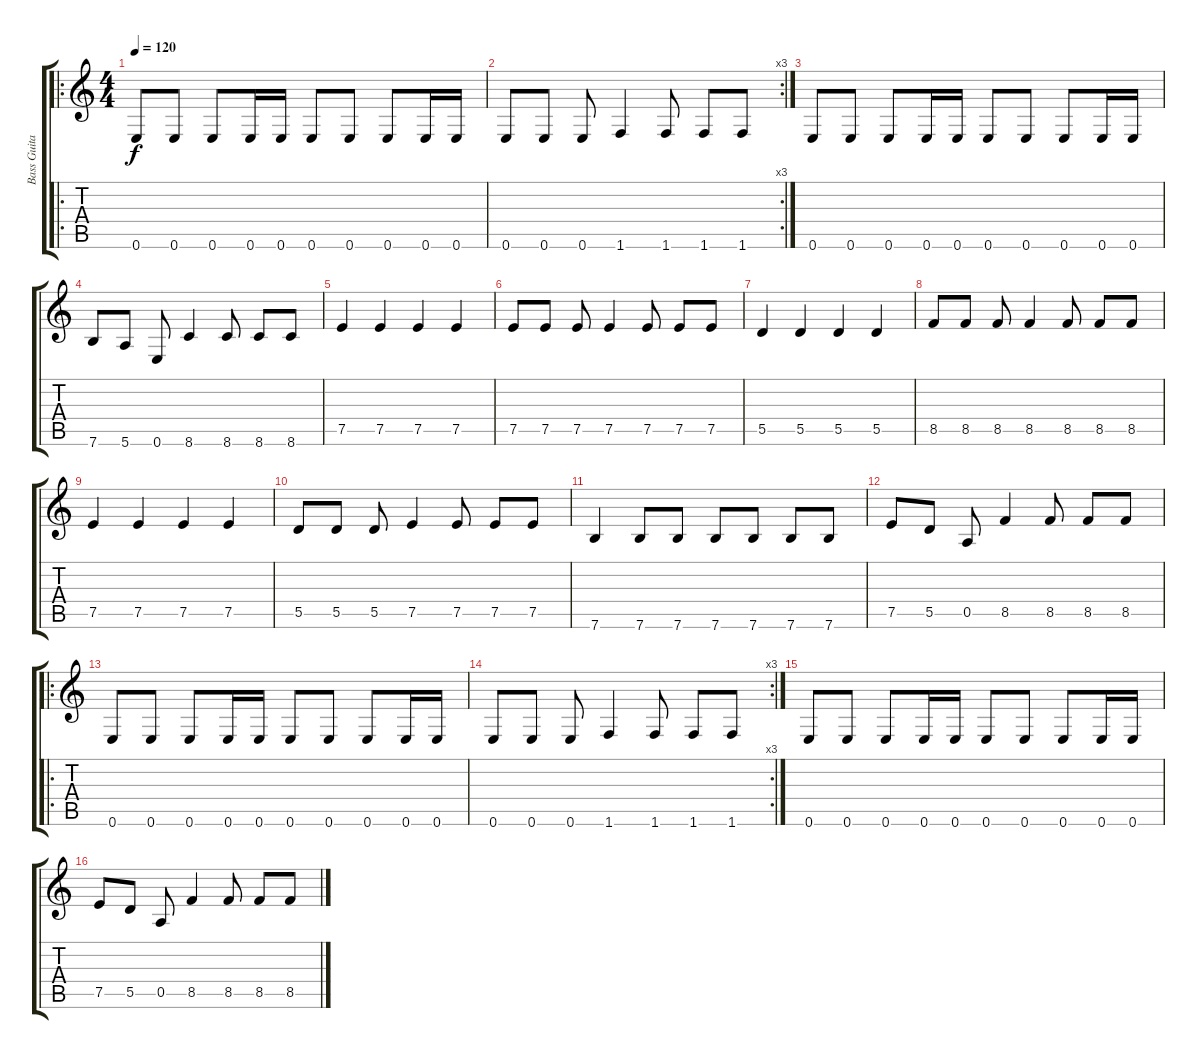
\track ("Bass Guitar" "Bass Guita") {instrument electricbassfinger}
\staff {score tabs}
\tuning (E4 B3 G3 D3 A2 E2) {hide}
\ro
\ts (4 4)
\tempo 120
\clef g2
\ks c
0.6.8{dy f} 0.6.8 0.6.8 0.6.16 0.6.16 0.6.8 0.6.8 0.6.8 0.6.16 0.6.16 |
\rc 3
0.6.8 0.6.8 0.6.8 1.6.4 1.6.8 1.6.8 1.6.8 |
0.6.8 0.6.8 0.6.8 0.6.16 0.6.16 0.6.8 0.6.8 0.6.8 0.6.16 0.6.16 |
7.6.8 5.6.8 0.6.8 8.6.4 8.6.8 8.6.8 8.6.8 |
7.5.4 7.5.4 7.5.4 7.5.4 |
7.5.8 7.5.8 7.5.8 7.5.4 7.5.8 7.5.8 7.5.8 |
5.5.4 5.5.4 5.5.4 5.5.4 |
8.5.8 8.5.8 8.5.8 8.5.4 8.5.8 8.5.8 8.5.8 |
7.5.4 7.5.4 7.5.4 7.5.4 |
5.5.8 5.5.8 5.5.8 7.5.4 7.5.8 7.5.8 7.5.8 |
7.6.4 7.6.8 7.6.8 7.6.8 7.6.8 7.6.8 7.6.8 |
7.5.8 5.5.8 0.5.8 8.5.4 8.5.8 8.5.8 8.5.8 |
\ro
0.6.8 0.6.8 0.6.8 0.6.16 0.6.16 0.6.8 0.6.8 0.6.8 0.6.16 0.6.16 |
\rc 3
0.6.8 0.6.8 0.6.8 1.6.4 1.6.8 1.6.8 1.6.8 |
0.6.8 0.6.8 0.6.8 0.6.16 0.6.16 0.6.8 0.6.8 0.6.8 0.6.16 0.6.16 |
7.5.8 5.5.8 0.5.8 8.5.4 8.5.8 8.5.8 8.5.8
